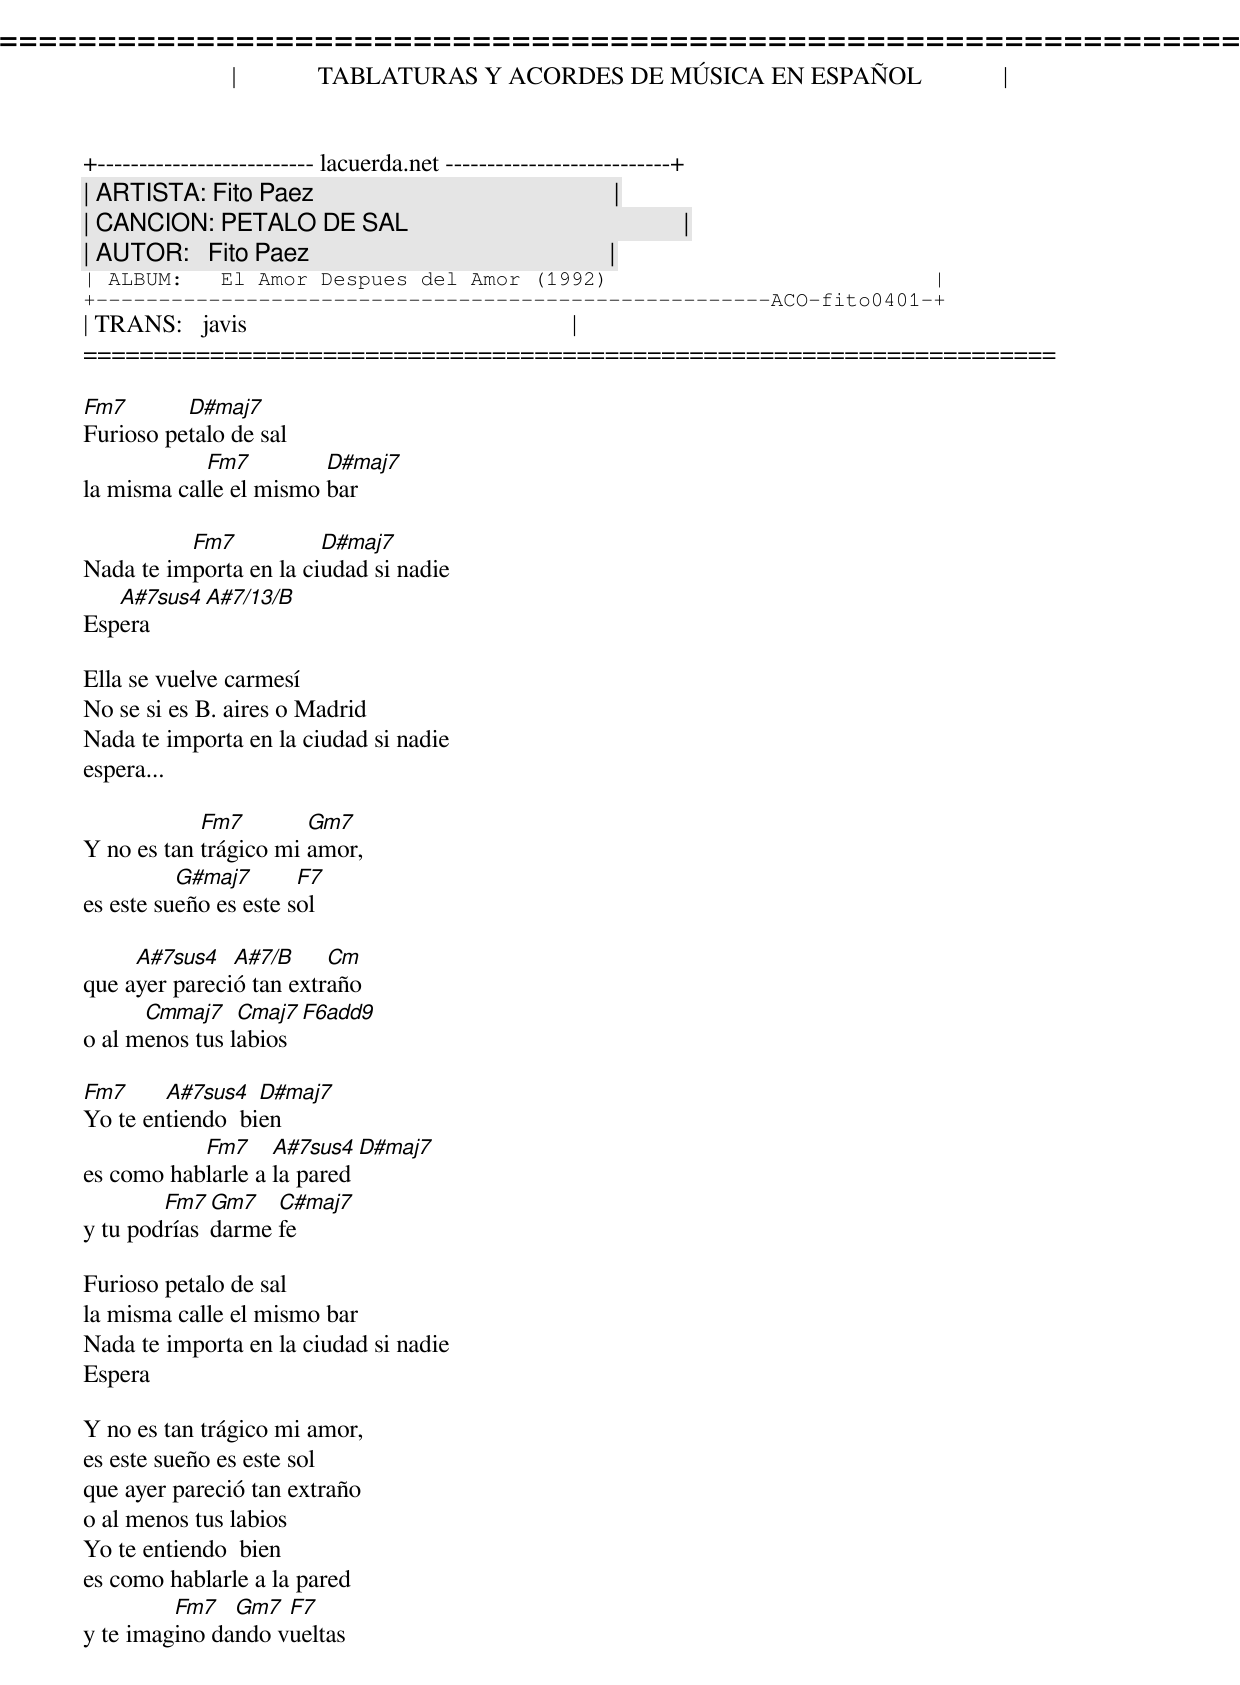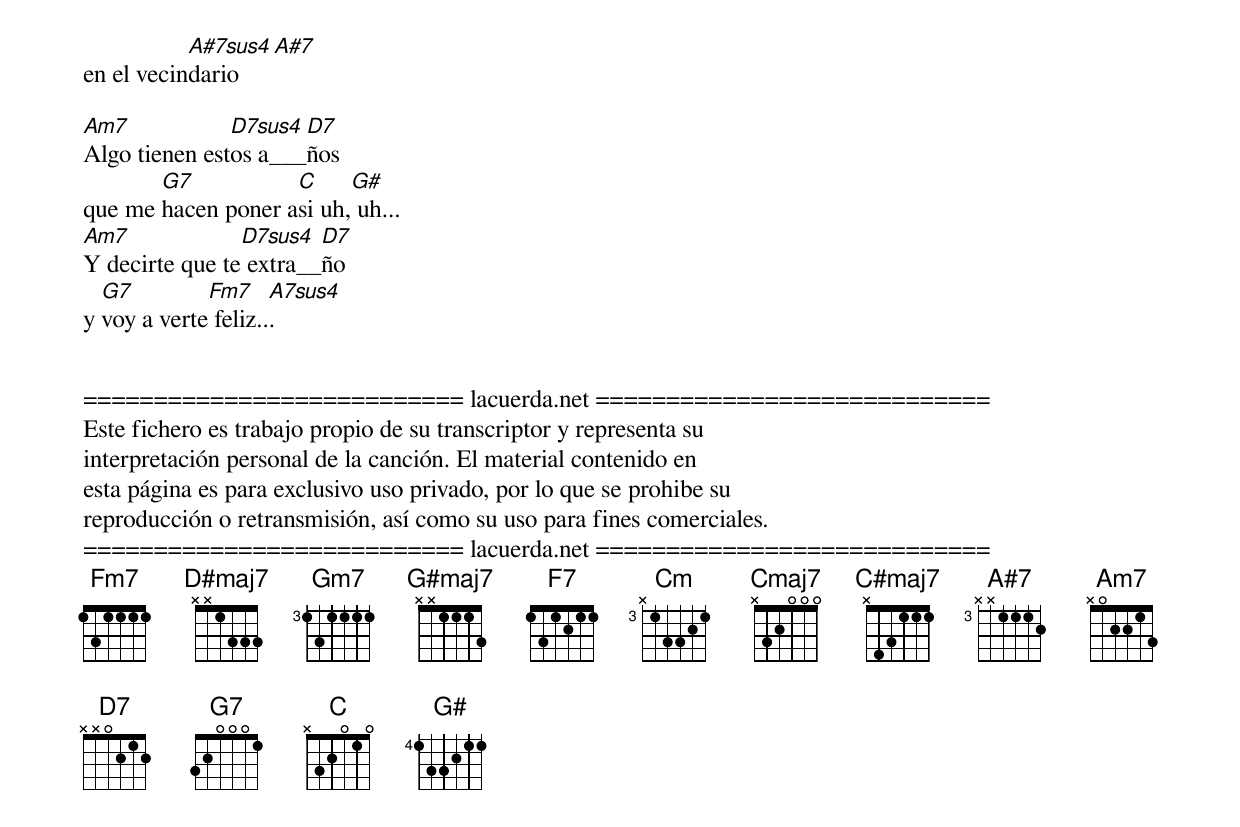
=====================================================================
|             TABLATURAS Y ACORDES DE MÚSICA EN ESPAÑOL             |
+-------------------------- lacuerda.net ---------------------------+
| ARTISTA: Fito Paez                                                |
| CANCION: PETALO DE SAL                                            |
| AUTOR:   Fito Paez                                                |
| ALBUM:   El Amor Despues del Amor (1992)                          |
+------------------------------------------------------ACO-fito0401-+
| TRANS:   javis                                                    |
=====================================================================

Fm7       D#maj7
Furioso petalo de sal
            Fm7         D#maj7
la misma calle el mismo bar

          Fm7           D#maj7
Nada te importa en la ciudad si nadie
   A#7sus4   A#7/13/B
Espera

Ella se vuelve carmesí
No se si es B. aires o Madrid
Nada te importa en la ciudad si nadie
espera...

            Fm7        Gm7
Y no es tan trágico mi amor,
          G#maj7       F7
es este sueño es este sol

     A#7sus4   A#7/B     Cm
que ayer pareció tan extraño
      Cmmaj7    Cmaj7  F6add9
o al menos tus labios

Fm7     A#7sus4   D#maj7
Yo te entiendo  bien
           Fm7     A#7sus4 D#maj7
es como hablarle a la pared
        Fm7  Gm7   C#maj7
y tu podrías darme fe

Furioso petalo de sal
la misma calle el mismo bar
Nada te importa en la ciudad si nadie
Espera

Y no es tan trágico mi amor,
es este sueño es este sol
que ayer pareció tan extraño
o al menos tus labios
Yo te entiendo  bien
es como hablarle a la pared
         Fm7   Gm7  F7
y te imagino dando vueltas
           A#7sus4  A#7
en el vecindario

Am7            D7sus4 D7
Algo tienen estos a___ños
       G7           C     G#
que me hacen poner asi uh, uh...
Am7             D7sus4  D7
Y decirte que te extra__ño
  G7         Fm7     A7sus4
y voy a verte feliz...


=========================== lacuerda.net ============================
Este fichero es trabajo propio de su transcriptor y representa su
interpretación personal de la canción. El material contenido en
esta página es para exclusivo uso privado, por lo que se prohibe su
reproducción o retransmisión, así como su uso para fines comerciales.
=========================== lacuerda.net ============================
